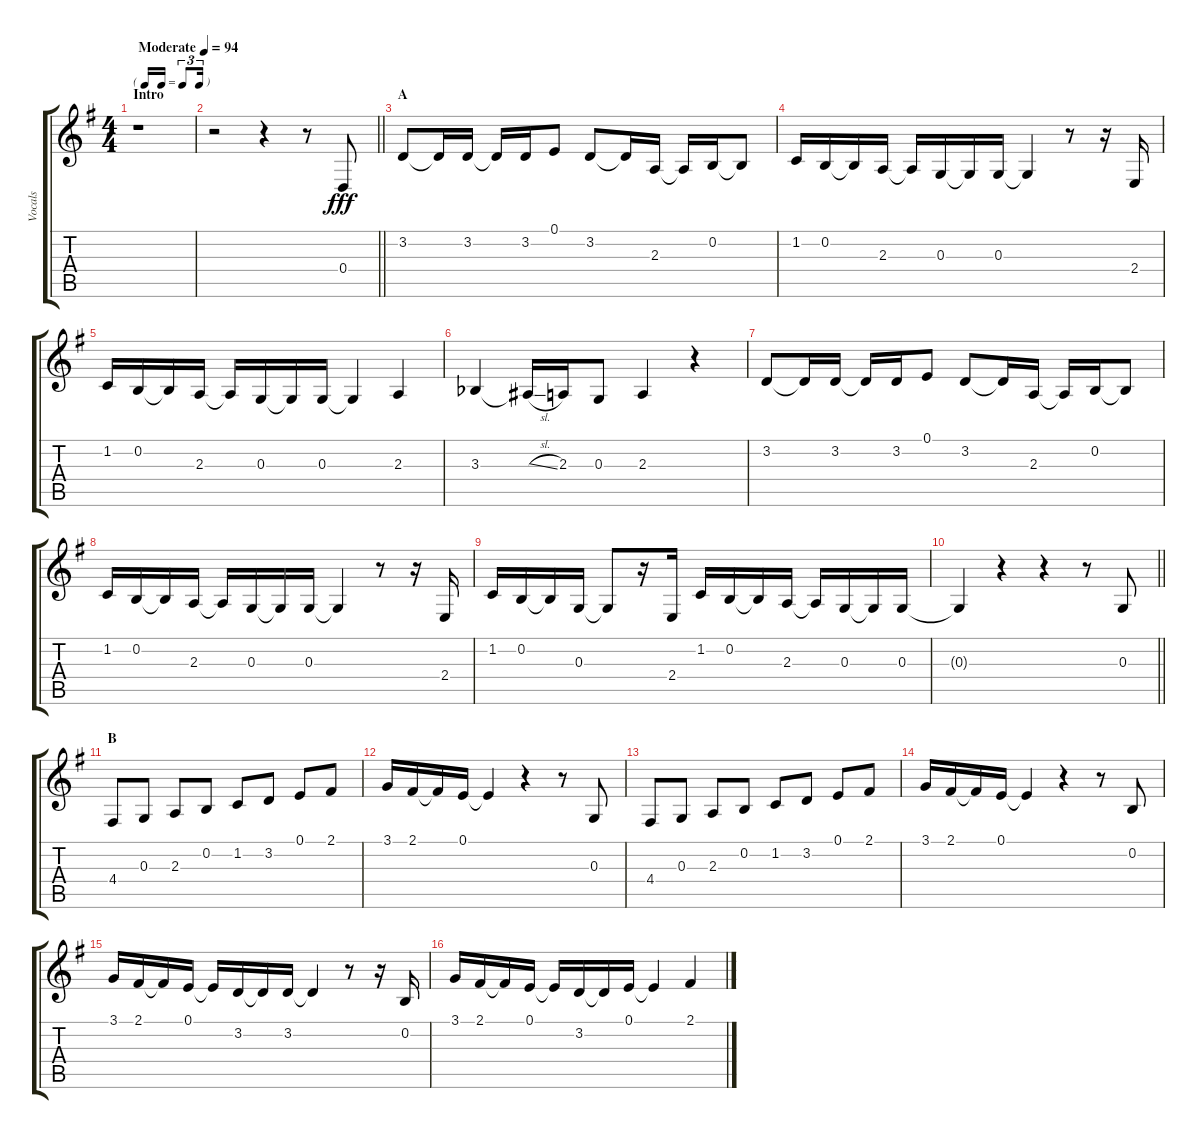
\track ("Vocals" "Vocals") {instrument voiceoohs}
\staff {score tabs}
\tuning (E4 B3 G3 D3 A2 E2) {hide}
\ts (4 4)
\tf triplet16th
\section ("" "Intro")
\tempo (94 "Moderate")
\clef g2
\ks g
r.1{dy fff instrument voiceoohs} |
\barLineRight lightlight
r.2 r.4 r.8 0.4.8 |
\section ("" "A")
3.2.8 3.2{t}.16 3.2.16 3.2{t}.16 3.2.16 0.1.8 3.2.8 3.2{t}.16 2.3.16 2.3{t}.16 0.2.16 0.2{t}.8 |
1.2.16 0.2.16 0.2{t}.16 2.3.16 2.3{t}.16 0.3.16 0.3{t}.16 0.3.16 0.3{t}.4 r.8 r.16 2.4.16 |
1.2.16 0.2.16 0.2{t}.16 2.3.16 2.3{t}.16 0.3.16 0.3{t}.16 0.3.16 0.3{t}.4 2.3.4 |
3.3{acc b}.4 3.3{sl t}.16 2.3.16 0.3.8 2.3.4 r.4 |
3.2.8 3.2{t}.16 3.2.16 3.2{t}.16 3.2.16 0.1.8 3.2.8 3.2{t}.16 2.3.16 2.3{t}.16 0.2.16 0.2{t}.8 |
1.2.16 0.2.16 0.2{t}.16 2.3.16 2.3{t}.16 0.3.16 0.3{t}.16 0.3.16 0.3{t}.4 r.8 r.16 2.4.16 |
1.2.16 0.2.16 0.2{t}.16 0.3.16 0.3{t}.8 r.16 2.4.16 1.2.16 0.2.16 0.2{t}.16 2.3.16 2.3{t}.16 0.3.16 0.3{t}.16 0.3.16 |
\barLineRight lightlight
0.3{t}.4 r.4 r.4 r.8 0.3.8 |
\section ("" "B")
4.4.8 0.3.8 2.3.8 0.2.8 1.2.8 3.2.8 0.1.8 2.1.8 |
3.1.16 2.1.16 2.1{t}.16 0.1.16 0.1{t}.4 r.4 r.8 0.3.8 |
4.4.8 0.3.8 2.3.8 0.2.8 1.2.8 3.2.8 0.1.8 2.1.8 |
3.1.16 2.1.16 2.1{t}.16 0.1.16 0.1{t}.4 r.4 r.8 0.2.8 |
3.1.16 2.1.16 2.1{t}.16 0.1.16 0.1{t}.16 3.2.16 3.2{t}.16 3.2.16 3.2{t}.4 r.8 r.16 0.2.16 |
3.1.16 2.1.16 2.1{t}.16 0.1.16 0.1{t}.16 3.2.16 3.2{t}.16 0.1.16 0.1{t}.4 2.1.4
